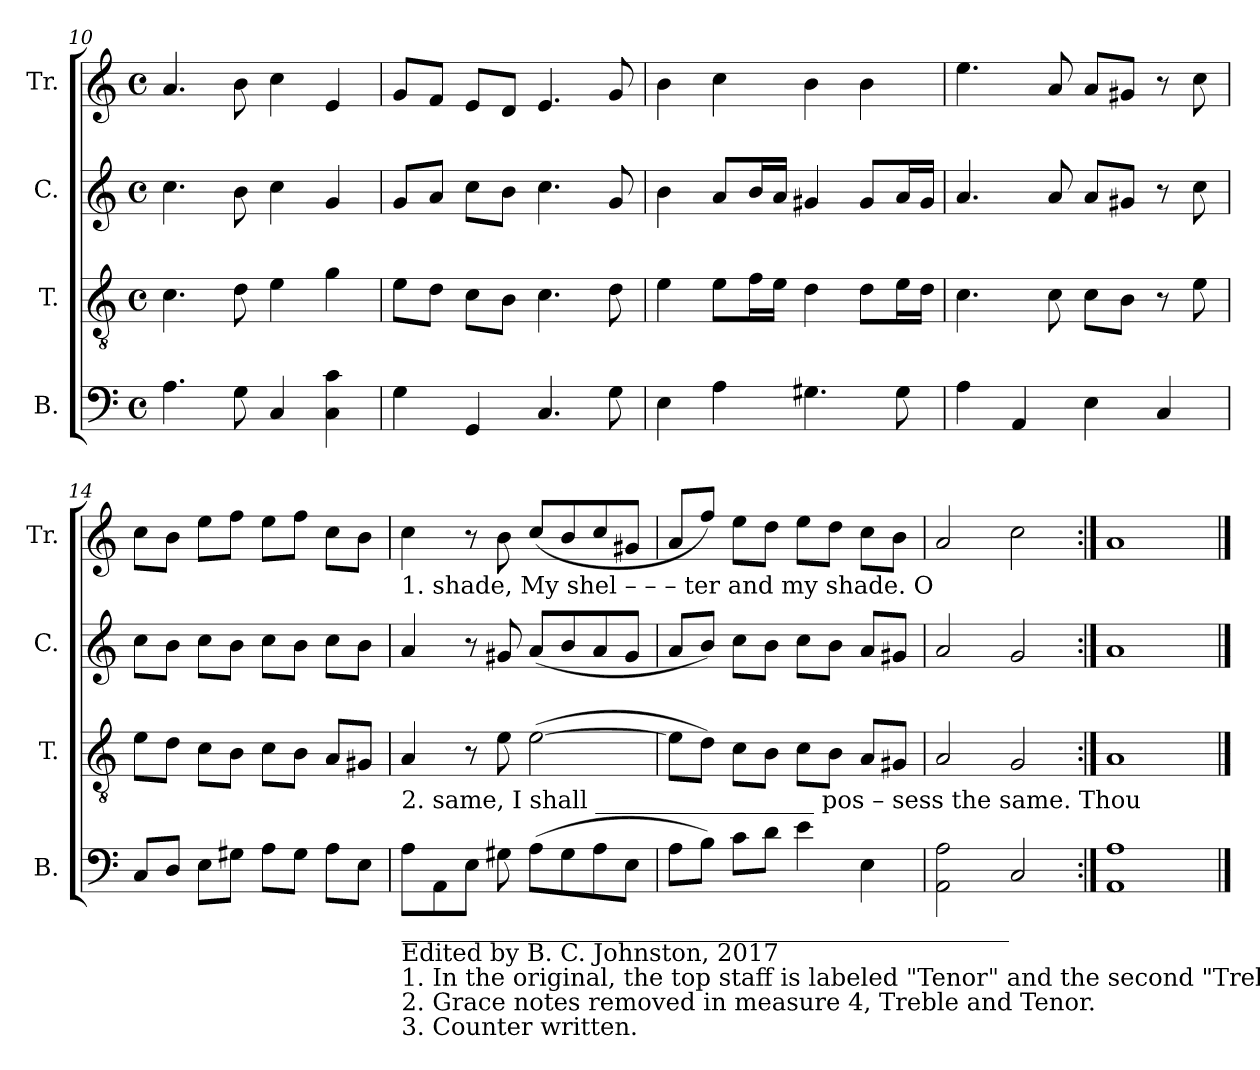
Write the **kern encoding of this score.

**kern	**kern	**kern	**kern
*part4	*part3	*part2	*part1
*staff4	*staff3	*staff2	*staff1
*I"B.	*I"T.	*I"C.	*I"Tr.
*I'B.	*I'T.	*I'C.	*I'Tr.
*clefF4	*clefGv2	*clefG2	*clefG2
*k[]	*k[]	*k[]	*k[]
*M4/4	*M4/4	*M4/4	*M4/4
*met(c)	*met(c)	*met(c)	*met(c)
=10	=10	=10	=10
4.A\	4.c\	4.cc\	4.a/
8G\	8d\	8b\	8b\
4C/	4e\	4cc\	4cc\
4C\ 4c\	4g\	4g/	4e/
=11	=11	=11	=11
4G\	8e\L	8g/L	8g/L
.	8d\J	8a/J	8f/J
4GG/	8c\L	8cc\L	8e/L
.	8B\J	8b\J	8d/J
4.C/	4.c\	4.cc\	4.e/
8G\	8d\	8g/	8g/
=12	=12	=12	=12
4E\	4e\	4b\	4b\
4A\	8e\L	8a/L	4cc\
.	16f\L	16b/L	.
.	16e\JJ	16a/JJ	.
4.G#X\	4d\	4g#X/	4b\
.	8d\L	8g#/L	4b\
8G#\	16e\L	16a/L	.
.	16d\JJ	16g#/JJ	.
=13	=13	=13	=13
4A\	4.c\	4.a/	4.ee\
4AA/	.	.	.
.	8c\	8a/	8a/
4E\	8c\L	8a/L	8a/L
.	8B\J	8g#X/J	8g#X/J
4C/	8r	8r	8r
.	8e\	8cc\	8cc\
=14	=14	=14	=14
8C/L	8e\L	8cc\L	8cc\L
8D/J	8d\J	8b\J	8b\J
8E\L	8c\L	8cc\L	8ee\L
8G#X\J	8B\J	8b\J	8ff\J
8A\L	8c\L	8cc\L	8ee\L
8G#\J	8B\J	8b\J	8ff\J
8A\L	8A/L	8cc\L	8cc\L
8E\J	8G#X/J	8b\J	8b\J
!!LO:LB:g=z
=15	=15	=15	=15
!	!	!	!LO:TX:b:t=1. shade,       My   shel      –       –       –     ter       and      my    shade.  O
!	!LO:TX:b:t=2. same,       I      shall  __________________   pos   –  sess    the    same.  Thou	!	!
!LO:TX:b:t=__________________________________________________	!	!	!
!LO:TX:b:t=Edited by B. C. Johnston, 2017	!	!	!
!LO:TX:b:t=1. In the original, the top staff is labeled "Tenor" and the second "Treble;" these two staffs exchanged.	!	!	!
!LO:TX:b:t=2. Grace notes removed in measure 4, Treble and Tenor.	!	!	!
!LO:TX:b:t=3. Counter written.	!	!	!
8A\L	4A/	4a/	4cc\
8AA\	.	.	.
8E\J	8r	8r	8r
8G#X\	8e\	8g#X/	8b\
(8A\L	([2e\	(8a/L	(8cc/L
8G#\	.	8b/	8b/
8A\	.	8a/	8cc/
8E\J	.	8g#/J	8g#X/J
=16	=16	=16	=16
8A\L	8e\L]	8a/L	8a/L
8B\J)	8d\J)	8b/J)	8ff/J)
8c\L	8c\L	8cc\L	8ee\L
8d\J	8B\J	8b\J	8dd\J
4e\	8c\L	8cc\L	8ee\L
.	8B\J	8b\J	8dd\J
4E\	8A/L	8a/L	8cc\L
.	8G#X/J	8g#X/J	8b\J
=17	=17	=17	=17
2AA\ 2A\	2A/	2a/	2a/
2C/	2G/	2g/	2cc\
=18:|!	=18:|!	=18:|!	=18:|!
1AA 1A	1A	1a	1a
==	==	==	==
*-	*-	*-	*-
